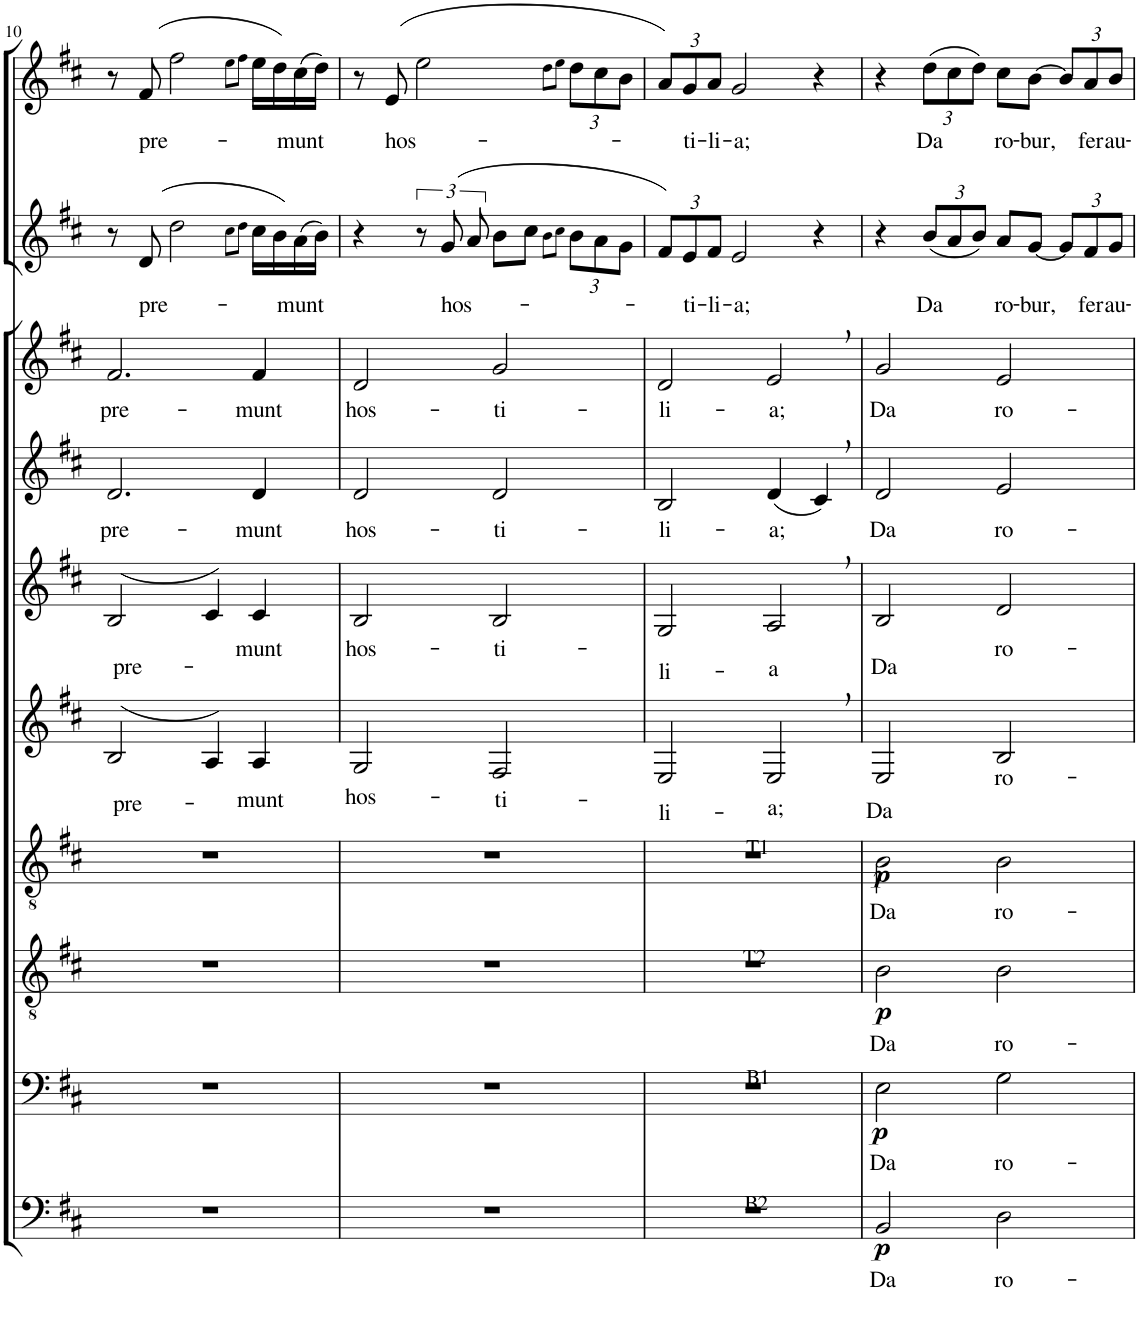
**kern	**text	**dynam	**kern	**text	**dynam	**kern	**text	**dynam	**kern	**text	**dynam	**kern	**text	**kern	**text	**kern	**text	**kern	**text	**kern	**text	**kern	**text
*part10	*part10	*part10	*part9	*part9	*part9	*part8	*part8	*part8	*part7	*part7	*part7	*part6	*part6	*part5	*part5	*part4	*part4	*part3	*part3	*part2	*part2	*part1	*part1
*staff10	*staff10	*staff10	*staff9	*staff9	*staff9	*staff8	*staff8	*staff8	*staff7	*staff7	*staff7	*staff6	*staff6	*staff5	*staff5	*staff4	*staff4	*staff3	*staff3	*staff2	*staff2	*staff1	*staff1
*I"Bassi II	*	*	*I"Bassi I	*	*	*I"Tenori II	*	*	*I"Tenori I	*	*	*I"Contralti II	*	*I"Contralti I	*	*I"Soprani II	*	*I"Soprani I	*	*I"Soprano II	*	*I"Soprano I	*
!!LO:PB:g=z
*clefF4	*	*	*clefF4	*	*	*clefGv2	*	*	*clefGv2	*	*	*clefG2	*	*clefG2	*	*clefG2	*	*clefG2	*	*clefG2	*	*clefG2	*
*k[f#c#]	*	*	*k[f#c#]	*	*	*k[f#c#]	*	*	*k[f#c#]	*	*	*k[f#c#]	*	*k[f#c#]	*	*k[f#c#]	*	*k[f#c#]	*	*k[f#c#]	*	*k[f#c#]	*
*D:	*	*	*D:	*	*	*D:	*	*	*D:	*	*	*D:	*	*D:	*	*D:	*	*D:	*	*D:	*	*D:	*
*M4/4	*	*	*M4/4	*	*	*M4/4	*	*	*M4/4	*	*	*M4/4	*	*M4/4	*	*M4/4	*	*M4/4	*	*M4/4	*	*M4/4	*
*met(c)	*	*	*met(c)	*	*	*met(c)	*	*	*met(c)	*	*	*met(c)	*	*met(c)	*	*met(c)	*	*met(c)	*	*met(c)	*	*met(c)	*
=10	=10	=10	=10	=10	=10	=10	=10	=10	=10	=10	=10	=10	=10	=10	=10	=10	=10	=10	=10	=10	=10	=10	=10
!	!	!	!	!	!	!	!	!	!	!	!	!	!LO:LY:b	!	!LO:LY:b	!	!LO:LY:b	!	!LO:LY:b	!	!	!	!
1r	.	.	1r	.	.	1r	.	.	1r	.	.	(2B/	pre-	(2B/	pre-	2.d/	pre-	2.f#/	pre-	8r	.	8r	.
!	!	!	!	!	!	!	!	!	!	!	!	!	!	!	!	!	!	!	!	!	!LO:LY:b	!	!LO:LY:b
.	.	.	.	.	.	.	.	.	.	.	.	.	.	.	.	.	.	.	.	(8d/	pre-	(8f#/	pre-
.	.	.	.	.	.	.	.	.	.	.	.	.	.	.	.	.	.	.	.	2dd\	.	2ff#\	.
.	.	.	.	.	.	.	.	.	.	.	.	4A/)	.	4c#/)	.	.	.	.	.	.	.	.	.
.	.	.	.	.	.	.	.	.	.	.	.	.	.	.	.	.	.	.	.	8qcc#\L	.	8qee\L	.
.	.	.	.	.	.	.	.	.	.	.	.	.	.	.	.	.	.	.	.	8qdd\J	.	8qff#\J	.
!	!	!	!	!	!	!	!	!	!	!	!	!	!LO:LY:b	!	!LO:LY:b	!	!LO:LY:b	!	!LO:LY:b	!	!	!	!
.	.	.	.	.	.	.	.	.	.	.	.	4A/	-munt	4c#/	-munt	4d/	-munt	4f#/	-munt	16cc#\LL	.	16ee\LL	.
.	.	.	.	.	.	.	.	.	.	.	.	.	.	.	.	.	.	.	.	16b\)	.	16dd\)	.
!	!	!	!	!	!	!	!	!	!	!	!	!	!	!	!	!	!	!	!	!	!LO:LY:b	!	!LO:LY:b
.	.	.	.	.	.	.	.	.	.	.	.	.	.	.	.	.	.	.	.	(16a\	-munt	(16cc#\	-munt
.	.	.	.	.	.	.	.	.	.	.	.	.	.	.	.	.	.	.	.	16b\JJ)	.	16dd\JJ)	.
=11	=11	=11	=11	=11	=11	=11	=11	=11	=11	=11	=11	=11	=11	=11	=11	=11	=11	=11	=11	=11	=11	=11	=11
!	!	!	!	!	!	!	!	!	!	!	!	!	!LO:LY:b	!	!LO:LY:b	!	!LO:LY:b	!	!LO:LY:b	!	!	!	!
1r	.	.	1r	.	.	1r	.	.	1r	.	.	2G/	hos-	2B/	hos-	2d/	hos-	2d/	hos-	4r	.	8r	.
!	!	!	!	!	!	!	!	!	!	!	!	!	!	!	!	!	!	!	!	!	!	!	!LO:LY:b
.	.	.	.	.	.	.	.	.	.	.	.	.	.	.	.	.	.	.	.	.	.	(8e/	hos-
.	.	.	.	.	.	.	.	.	.	.	.	.	.	.	.	.	.	.	.	12r	.	2ee\	.
!	!	!	!	!	!	!	!	!	!	!	!	!	!	!	!	!	!	!	!	!	!LO:LY:b	!	!
.	.	.	.	.	.	.	.	.	.	.	.	.	.	.	.	.	.	.	.	(12g/	hos-	.	.
.	.	.	.	.	.	.	.	.	.	.	.	.	.	.	.	.	.	.	.	12a/	.	.	.
!	!	!	!	!	!	!	!	!	!	!	!	!	!LO:LY:b	!	!LO:LY:b	!	!LO:LY:b	!	!LO:LY:b	!	!	!	!
.	.	.	.	.	.	.	.	.	.	.	.	2F#/	-ti-	2B/	-ti-	2d/	-ti-	2g/	-ti-	8b\L	.	.	.
.	.	.	.	.	.	.	.	.	.	.	.	.	.	.	.	.	.	.	.	8cc#\J	.	.	.
.	.	.	.	.	.	.	.	.	.	.	.	.	.	.	.	.	.	.	.	8qb\L	.	8qdd\L	.
.	.	.	.	.	.	.	.	.	.	.	.	.	.	.	.	.	.	.	.	8qcc#\J	.	8qee\J	.
*	*	*	*	*	*	*	*	*	*	*	*	*	*	*	*	*	*	*	*	*Xbrackettup	*	*Xbrackettup	*
.	.	.	.	.	.	.	.	.	.	.	.	.	.	.	.	.	.	.	.	12b\L	.	12dd\L	.
.	.	.	.	.	.	.	.	.	.	.	.	.	.	.	.	.	.	.	.	12a\	.	12cc#\	.
.	.	.	.	.	.	.	.	.	.	.	.	.	.	.	.	.	.	.	.	12g\J	.	12b\J	.
=12	=12	=12	=12	=12	=12	=12	=12	=12	=12	=12	=12	=12	=12	=12	=12	=12	=12	=12	=12	=12	=12	=12	=12
!	!	!	!	!	!	!	!	!	!	!	!	!	!LO:LY:b	!	!LO:LY:b	!	!LO:LY:b	!	!LO:LY:b	!	!	!	!
1r	.	.	1r	.	.	1r	.	.	1r	.	.	2E/	-li-	2G/	-li-	2B/	-li-	2d/	-li-	12f#/L)	.	12a/L)	.
!	!	!	!	!	!	!	!	!	!	!	!	!	!	!	!	!	!	!	!	!	!LO:LY:b	!	!LO:LY:b
.	.	.	.	.	.	.	.	.	.	.	.	.	.	.	.	.	.	.	.	12e/	-ti-	12g/	-ti-
!	!	!	!	!	!	!	!	!	!	!	!	!	!	!	!	!	!	!	!	!	!LO:LY:b	!	!LO:LY:b
.	.	.	.	.	.	.	.	.	.	.	.	.	.	.	.	.	.	.	.	12f#/J	-li-	12a/J	-li-
!	!	!	!	!	!	!	!	!	!	!	!	!	!	!	!	!	!	!	!	!	!LO:LY:b	!	!LO:LY:b
.	.	.	.	.	.	.	.	.	.	.	.	.	.	.	.	.	.	.	.	2e/	-a;	2g/	-a;
!	!	!	!	!	!	!	!	!	!	!	!	!	!LO:LY:b	!	!LO:LY:b	!	!LO:LY:b	!	!LO:LY:b	!	!	!	!
.	.	.	.	.	.	.	.	.	.	.	.	2E,/	-a;	2A,/	-a	(4d/	-a;	2e,/	-a;	.	.	.	.
.	.	.	.	.	.	.	.	.	.	.	.	.	.	.	.	4c#,/)	.	.	.	4r	.	4r	.
=13	=13	=13	=13	=13	=13	=13	=13	=13	=13	=13	=13	=13	=13	=13	=13	=13	=13	=13	=13	=13	=13	=13	=13
!	!	!	!	!	!	!	!	!	!LO:TX:a:t=T1	!	!	!	!	!	!	!	!	!	!	!	!	!	!
!	!	!	!	!	!	!LO:TX:a:t=T2	!	!	!	!	!	!	!	!	!	!	!	!	!	!	!	!	!
!	!	!	!LO:TX:a:t=B1	!	!	!	!	!	!	!	!	!	!	!	!	!	!	!	!	!	!	!	!
!LO:TX:a:t=B2	!	!	!	!	!	!	!	!	!	!	!	!	!	!	!	!	!	!	!	!	!	!	!
!	!LO:LY:b	!LO:DY:b	!	!LO:LY:b	!LO:DY:b	!	!LO:LY:b	!LO:DY:b	!	!LO:LY:b	!LO:DY:b	!	!LO:LY:b	!	!LO:LY:b	!	!LO:LY:b	!	!LO:LY:b	!	!	!	!
2BB/	Da	p	2E\	Da	p	2B\	Da	p	2B\	Da	p	2E/	Da	2B/	Da	2d/	Da	2g/	Da	4r	.	4r	.
!	!	!	!	!	!	!	!	!	!	!	!	!	!	!	!	!	!	!	!	!	!LO:LY:b	!	!LO:LY:b
.	.	.	.	.	.	.	.	.	.	.	.	.	.	.	.	.	.	.	.	(12b/L	Da	(12dd\L	Da
.	.	.	.	.	.	.	.	.	.	.	.	.	.	.	.	.	.	.	.	12a/	.	12cc#\	.
.	.	.	.	.	.	.	.	.	.	.	.	.	.	.	.	.	.	.	.	12b/J)	.	12dd\J)	.
!	!LO:LY:b	!	!	!LO:LY:b	!	!	!LO:LY:b	!	!	!LO:LY:b	!	!	!LO:LY:b	!	!LO:LY:b	!	!LO:LY:b	!	!LO:LY:b	!	!LO:LY:b	!	!LO:LY:b
2D\	ro-	.	2G\	ro-	.	2B\	ro-	.	2B\	ro-	.	2B/	ro-	2d/	ro-	2e/	ro-	2e/	ro-	8a/L	ro-	8cc#\L	ro-
!	!	!	!	!	!	!	!	!	!	!	!	!	!	!	!	!	!	!	!	!	!LO:LY:b	!	!LO:LY:b
.	.	.	.	.	.	.	.	.	.	.	.	.	.	.	.	.	.	.	.	[8g/J	-bur,	[8b\J	-bur,
.	.	.	.	.	.	.	.	.	.	.	.	.	.	.	.	.	.	.	.	12g/L]	.	12b/L]	.
!	!	!	!	!	!	!	!	!	!	!	!	!	!	!	!	!	!	!	!	!	!LO:LY:b	!	!LO:LY:b
.	.	.	.	.	.	.	.	.	.	.	.	.	.	.	.	.	.	.	.	12f#/	fer	12a/	fer
!	!	!	!	!	!	!	!	!	!	!	!	!	!	!	!	!	!	!	!	!	!LO:LY:b	!	!LO:LY:b
.	.	.	.	.	.	.	.	.	.	.	.	.	.	.	.	.	.	.	.	12g/J	au-	12b/J	au-
=	=	=	=	=	=	=	=	=	=	=	=	=	=	=	=	=	=	=	=	=	=	=	=
*-	*-	*-	*-	*-	*-	*-	*-	*-	*-	*-	*-	*-	*-	*-	*-	*-	*-	*-	*-	*-	*-	*-	*-
